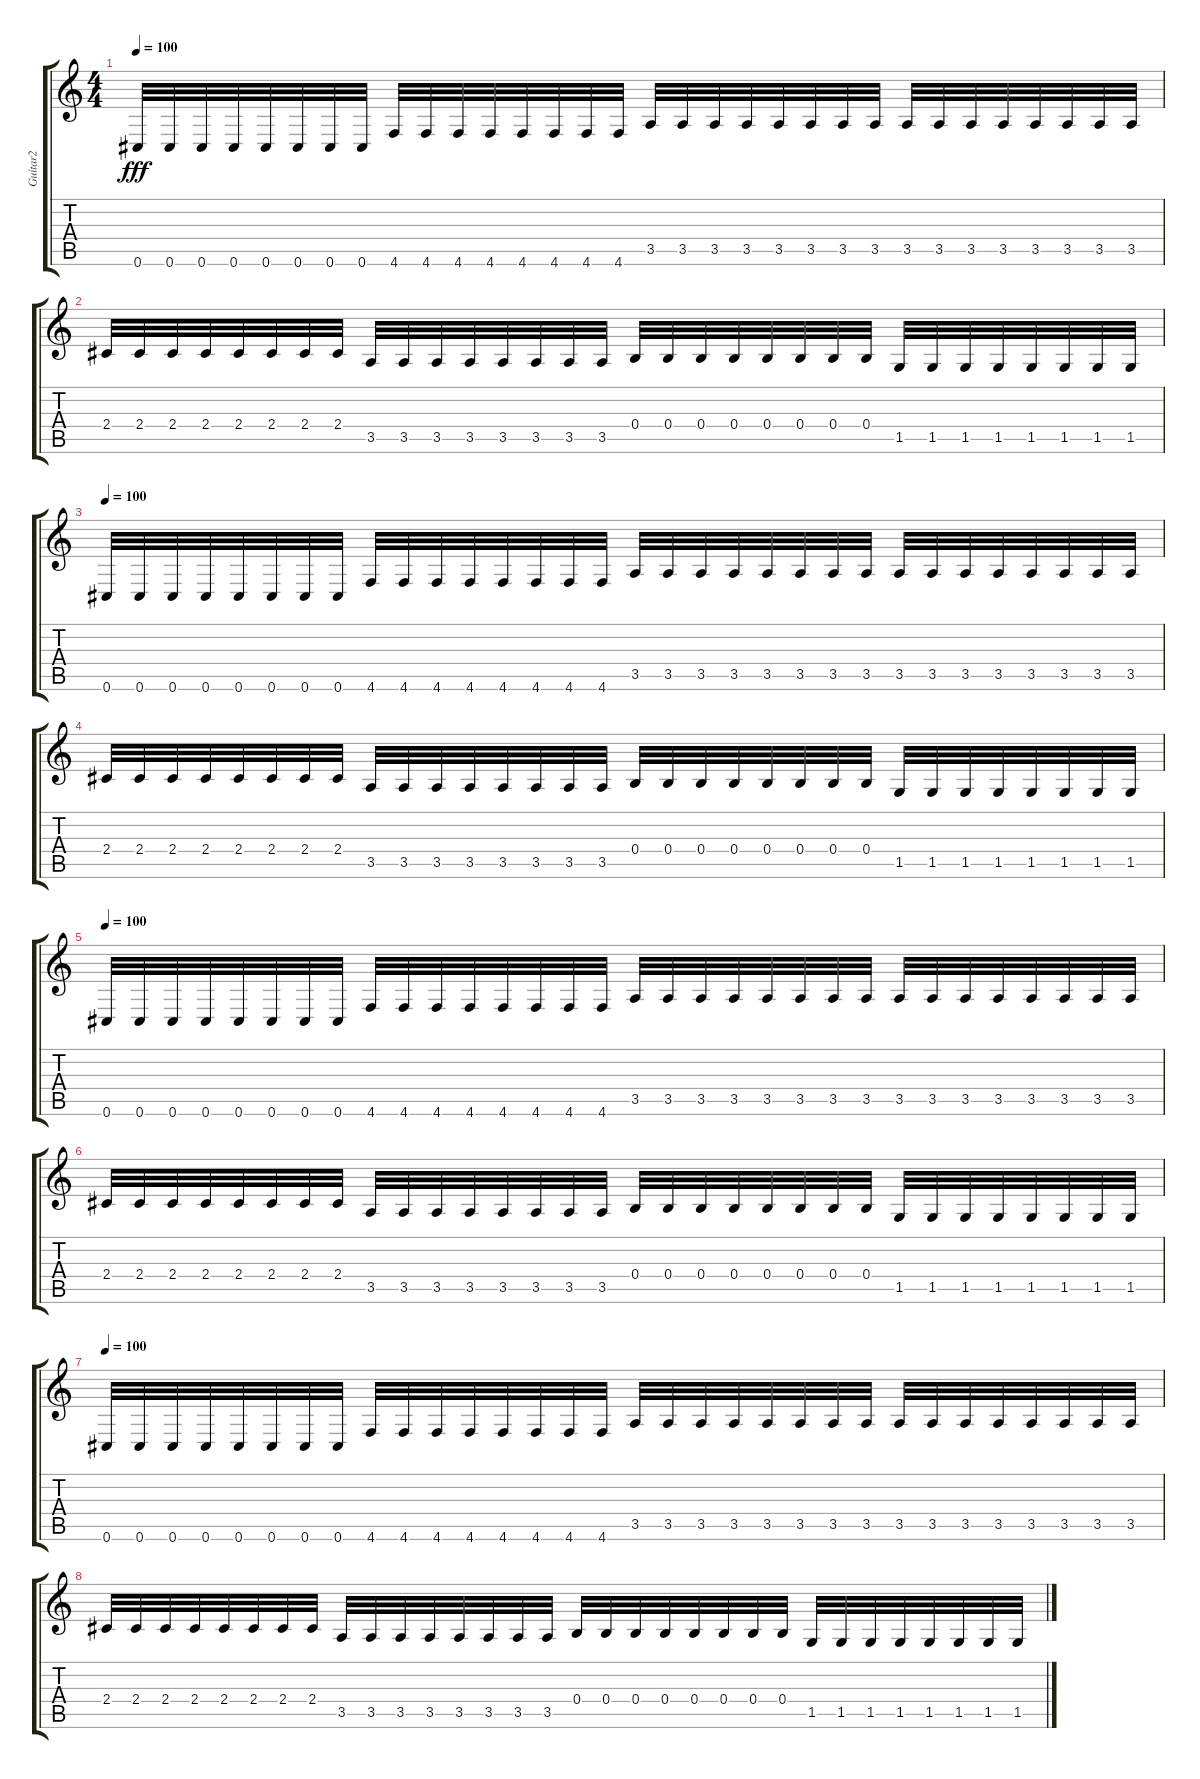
\track ("Guitar2" "Guitar2") {instrument distortionguitar}
\staff {score tabs}
\tuning (Db4 Ab3 E3 B2 Gb2 Db2) {hide}
\ts (4 4)
\tempo 100
\clef g2
\ks c
0.6.32{dy fff} 0.6.32 0.6.32 0.6.32 0.6.32 0.6.32 0.6.32 0.6.32 4.6.32 4.6.32 4.6.32 4.6.32 4.6.32 4.6.32 4.6.32 4.6.32 3.5.32 3.5.32 3.5.32 3.5.32 3.5.32 3.5.32 3.5.32 3.5.32 3.5.32 3.5.32 3.5.32 3.5.32 3.5.32 3.5.32 3.5.32 3.5.32 |
2.4.32 2.4.32 2.4.32 2.4.32 2.4.32 2.4.32 2.4.32 2.4.32 3.5.32 3.5.32 3.5.32 3.5.32 3.5.32 3.5.32 3.5.32 3.5.32 0.4.32 0.4.32 0.4.32 0.4.32 0.4.32 0.4.32 0.4.32 0.4.32 1.5.32 1.5.32 1.5.32 1.5.32 1.5.32 1.5.32 1.5.32 1.5.32 |
\tempo 100
0.6.32 0.6.32 0.6.32 0.6.32 0.6.32 0.6.32 0.6.32 0.6.32 4.6.32 4.6.32 4.6.32 4.6.32 4.6.32 4.6.32 4.6.32 4.6.32 3.5.32 3.5.32 3.5.32 3.5.32 3.5.32 3.5.32 3.5.32 3.5.32 3.5.32 3.5.32 3.5.32 3.5.32 3.5.32 3.5.32 3.5.32 3.5.32 |
2.4.32 2.4.32 2.4.32 2.4.32 2.4.32 2.4.32 2.4.32 2.4.32 3.5.32 3.5.32 3.5.32 3.5.32 3.5.32 3.5.32 3.5.32 3.5.32 0.4.32 0.4.32 0.4.32 0.4.32 0.4.32 0.4.32 0.4.32 0.4.32 1.5.32 1.5.32 1.5.32 1.5.32 1.5.32 1.5.32 1.5.32 1.5.32 |
\tempo 100
0.6.32 0.6.32 0.6.32 0.6.32 0.6.32 0.6.32 0.6.32 0.6.32 4.6.32 4.6.32 4.6.32 4.6.32 4.6.32 4.6.32 4.6.32 4.6.32 3.5.32 3.5.32 3.5.32 3.5.32 3.5.32 3.5.32 3.5.32 3.5.32 3.5.32 3.5.32 3.5.32 3.5.32 3.5.32 3.5.32 3.5.32 3.5.32 |
2.4.32 2.4.32 2.4.32 2.4.32 2.4.32 2.4.32 2.4.32 2.4.32 3.5.32 3.5.32 3.5.32 3.5.32 3.5.32 3.5.32 3.5.32 3.5.32 0.4.32 0.4.32 0.4.32 0.4.32 0.4.32 0.4.32 0.4.32 0.4.32 1.5.32 1.5.32 1.5.32 1.5.32 1.5.32 1.5.32 1.5.32 1.5.32 |
\tempo 100
0.6.32 0.6.32 0.6.32 0.6.32 0.6.32 0.6.32 0.6.32 0.6.32 4.6.32 4.6.32 4.6.32 4.6.32 4.6.32 4.6.32 4.6.32 4.6.32 3.5.32 3.5.32 3.5.32 3.5.32 3.5.32 3.5.32 3.5.32 3.5.32 3.5.32 3.5.32 3.5.32 3.5.32 3.5.32 3.5.32 3.5.32 3.5.32 |
2.4.32 2.4.32 2.4.32 2.4.32 2.4.32 2.4.32 2.4.32 2.4.32 3.5.32 3.5.32 3.5.32 3.5.32 3.5.32 3.5.32 3.5.32 3.5.32 0.4.32 0.4.32 0.4.32 0.4.32 0.4.32 0.4.32 0.4.32 0.4.32 1.5.32 1.5.32 1.5.32 1.5.32 1.5.32 1.5.32 1.5.32 1.5.32
